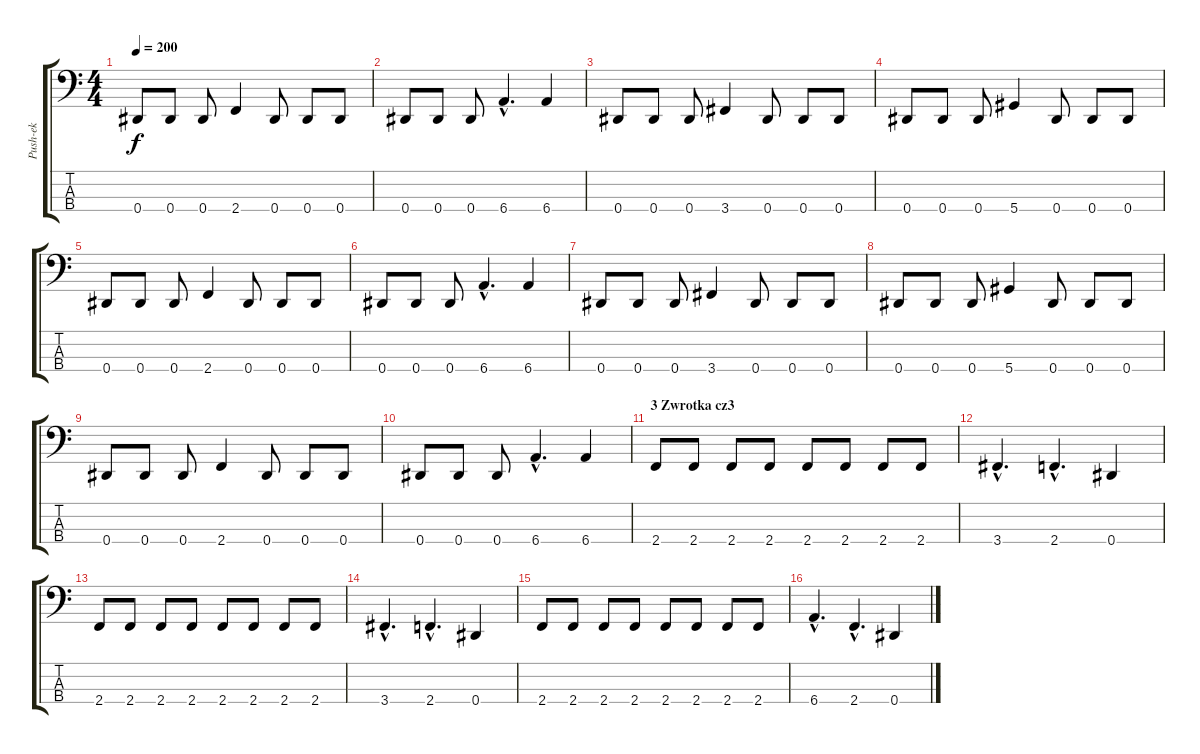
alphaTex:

\track ("Push-ek" "Push-ek") {instrument electricbasspick}
\staff {score tabs}
\tuning (Gb2 Db2 Ab1 Eb1) {hide}
\ts (4 4)
\tempo 200
\clef f4
\ks c
0.4.8{dy f} 0.4.8 0.4.8 2.4.4 0.4.8 0.4.8 0.4.8 |
0.4.8 0.4.8 0.4.8 6.4{hac}.4{d} 6.4.4 |
0.4.8 0.4.8 0.4.8 3.4.4 0.4.8 0.4.8 0.4.8 |
0.4.8 0.4.8 0.4.8 5.4.4 0.4.8 0.4.8 0.4.8 |
0.4.8 0.4.8 0.4.8 2.4.4 0.4.8 0.4.8 0.4.8 |
0.4.8 0.4.8 0.4.8 6.4{hac}.4{d} 6.4.4 |
0.4.8 0.4.8 0.4.8 3.4.4 0.4.8 0.4.8 0.4.8 |
0.4.8 0.4.8 0.4.8 5.4.4 0.4.8 0.4.8 0.4.8 |
0.4.8 0.4.8 0.4.8 2.4.4 0.4.8 0.4.8 0.4.8 |
0.4.8 0.4.8 0.4.8 6.4{hac}.4{d} 6.4.4 |
\section ("" "3 Zwrotka cz3")
2.4.8 2.4.8 2.4.8 2.4.8 2.4.8 2.4.8 2.4.8 2.4.8 |
3.4{hac}.4{d} 2.4{hac}.4{d} 0.4.4 |
2.4.8 2.4.8 2.4.8 2.4.8 2.4.8 2.4.8 2.4.8 2.4.8 |
3.4{hac}.4{d} 2.4{hac}.4{d} 0.4.4 |
2.4.8 2.4.8 2.4.8 2.4.8 2.4.8 2.4.8 2.4.8 2.4.8 |
6.4{hac}.4{d} 2.4{hac}.4{d} 0.4.4
